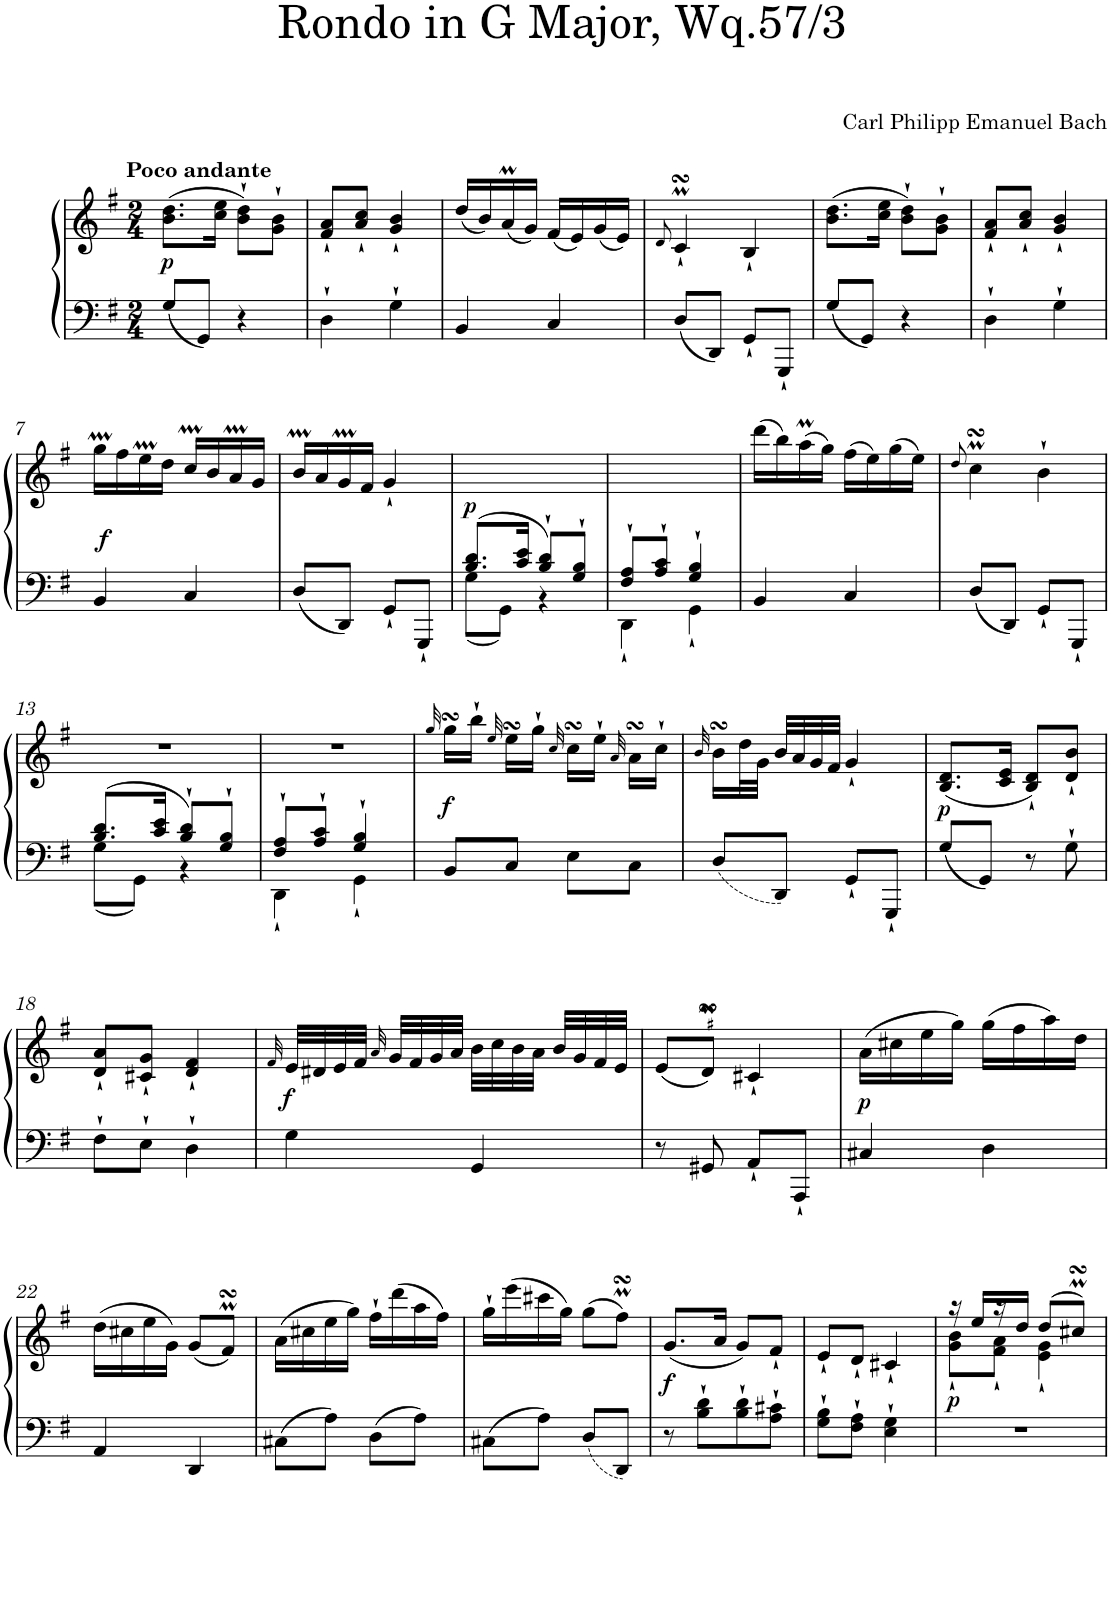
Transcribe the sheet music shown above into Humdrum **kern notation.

**kern	**kern	**dynam
*part1	*part1	*part1
*staff2	*staff1	*staff1/2
*I"Фортепиано	*	*
*clefF4	*clefG2	*
*k[f#]	*k[f#]	*
*G:	*G:	*
*M2/4	*M2/4	*
=1	=1	=1
!	!LO:TX:a:B:t=Poco andante	!
!	!	!LO:DY:b
8G/L	(>8.b\ 8.dd\L	p
8GG/J	.	.
.	16cc\ 16ee\Jk	.
4r	8b\` 8dd\`L)	.
.	8g\` 8b\`J	.
=2	=2	=2
4D`\	8f#/` 8a/`L	.
.	8a/` 8cc/`J	.
4G`\	4g/` 4b/`	.
=3	=3	=3
4BB/	(<16dd/LL	.
.	16b/)	.
.	(<16aM/	.
.	16g/JJ)	.
4C/	(<16f#/LL	.
.	16e/)	.
.	(<16g/	.
.	16e/JJ)	.
=4	=4	=4
.	8qd/	.
8D/L	4cMsSSs`/	.
8DD/J	.	.
8GG`/L	4B`/	.
8GGG`/J	.	.
=5	=5	=5
8G/L	(>8.b\ 8.dd\L	.
8GG/J	.	.
.	16cc\ 16ee\Jk	.
4r	8b\` 8dd\`L)	.
.	8g\` 8b\`J	.
=6	=6	=6
4D`\	8f#/` 8a/`L	.
.	8a/` 8cc/`J	.
4G`\	4g/` 4b/`	.
!!LO:LB:g=z
=7	=7	=7
!	!	!LO:DY:b
4BB/	16ggM\LL	f
.	16ff#\	.
.	16eeM\	.
.	16dd\JJ	.
4C/	16ccM/LL	.
.	16b/	.
.	16aM/	.
.	16g/JJ	.
=8	=8	=8
8D/L	16bm/LL	.
.	16a/	.
8DD/J	16gM/	.
.	16f#/JJ	.
8GG`/L	4g`/	.
8GGG`/J	.	.
=9	=9	=9
*^	*	*
!	!	!	!LO:DY:b
8.B/ 8.d/L	8G\L	2ryy	p
.	8GG\J	.	.
16c/ 16e/Jk	.	.	.
8B/` 8d/`L	4r	.	.
8G/` 8B/`J	.	.	.
=10	=10	=10	=10
8F#/` 8A/`L	4DD`\	2ryy	.
8A/` 8c/`J	.	.	.
4G/` 4B/`	4GG`\	.	.
*v	*v	*	*
=11	=11	=11
4BB/	(>16ddd\LL	.
.	16bb\)	.
.	(>16aaM\	.
.	16gg\JJ)	.
4C/	(>16ff#\LL	.
.	16ee\)	.
.	(>16gg\	.
.	16ee\JJ)	.
=12	=12	=12
.	8qdd/	.
8D/L	4ccMsSSs\	.
8DD/J	.	.
8GG`/L	4b`\	.
8GGG`/J	.	.
!!LO:LB:g=z
=13	=13	=13
*^	*	*
8.B/ 8.d/L	8G\L	2r	.
.	8GG\J	.	.
16c/ 16e/Jk	.	.	.
8B/` 8d/`L	4r	.	.
8G/` 8B/`J	.	.	.
=14	=14	=14	=14
8F#/` 8A/`L	4DD`\	2r	.
8A/` 8c/`J	.	.	.
4G/` 4B/`	4GG`\	.	.
*v	*v	*	*
=15	=15	=15
.	32qgg/	.
!	!	!LO:DY:b
8BB/L	16ggsSSs\LL	f
.	16bb`\JJ	.
.	32qee/	.
8C/J	16eesSSS\LL	.
.	16gg`\JJ	.
.	32qcc/	.
8E\L	16ccsSSs\LL	.
.	16ee`\JJ	.
.	32qa/	.
8C\J	16asSSS\LL	.
.	16cc`\JJ	.
=16	=16	=16
.	32qb/	.
8D/L	16bsSsS\LL	.
.	32dd\L	.
.	32g\JJJ	.
8DD/J	32b/LLL	.
.	32a/	.
.	32g/	.
.	32f#/JJJ	.
8GG`/L	4g`/	.
8GGG`/J	.	.
=17	=17	=17
!	!	!LO:DY:b
8G/L	(<8.B/ 8.d/L	p
8GG/J	.	.
.	16c/ 16e/Jk	.
8r	8B/` 8d/`L)	.
8G`\	8d/` 8b/`J	.
!!LO:LB:g=z
=18	=18	=18
8F#`\L	8d/` 8a/`L	.
8E`\J	8c#X/` 8g/`J	.
4D`\	4d/` 4f#/`	.
=19	=19	=19
.	32qf#/	.
!	!	!LO:DY:b
4G\	32e/LLL	f
.	32d#X/	.
.	32e/	.
.	32f#/JJJ	.
.	32qa/	.
.	32g/LLL	.
.	32f#/	.
.	32g/	.
.	32a/JJJ	.
4GG/	32b\LLL	.
.	32cc\	.
.	32b\	.
.	32a\JJJ	.
.	32b/LLL	.
.	32g/	.
.	32f#/	.
.	32e/JJJ	.
=20	=20	=20
8r	(<8e/L	.
8GG#X/	8dMsSSS/J)	.
8AA`/L	4c#X`/	.
8AAA`/J	.	.
=21	=21	=21
!	!	!LO:DY:b
4C#X/	(>16a\LL	p
.	16cc#X\	.
.	16ee\	.
.	16gg\JJ)	.
4D\	(>16gg\LL	.
.	16ff#\	.
.	16aa\)	.
.	16dd\JJ	.
!!LO:LB:g=z
=22	=22	=22
4AA/	(>16dd\LL	.
.	16cc#X\	.
.	16ee\	.
.	16g\JJ)	.
4DD/	(<8g/L	.
.	8f#msSsS/J)	.
=23	=23	=23
8C#X\L	(>16a\LL	.
.	16cc#X\	.
8A\J	16ee\	.
.	16gg\JJ)	.
8D\L	16ff#`\LL	.
.	(16ddd\	.
8A\J	16aa\	.
.	16ff#\JJ)	.
=24	=24	=24
8C#X\L	16gg`\LL	.
.	(>16eee\	.
8A\J	16ccc#X\	.
.	16gg\JJ)	.
8D/L	(>8gg\L	.
8DD/J	8ff#msSsS\J)	.
=25	=25	=25
!	!	!LO:DY:b
8r	(<8.g/L	f
8B\` 8d\`L	.	.
.	16a/Jk	.
8B\` 8d\`	8g/L)	.
8A\` 8c#X\`J	8f#`/J	.
=26	=26	=26
8G\` 8B\`L	8e`/L	.
8F#\` 8A\`J	8d`/J	.
4E\` 4G\`	4c#X`/	.
=27	=27	=27
*	*^	*
!	!	!	!LO:DY:b
2r	16r	8g\` 8b\`L	p
.	16ee/LL	.	.
.	16r	8f#\` 8a\`J	.
.	16dd/JJ	.	.
.	(>8dd/L	4e\` 4g\`	.
.	8cc#XmsSsS/J)	.	.
*	*v	*v	*
=	=	=
*-	*-	*-
